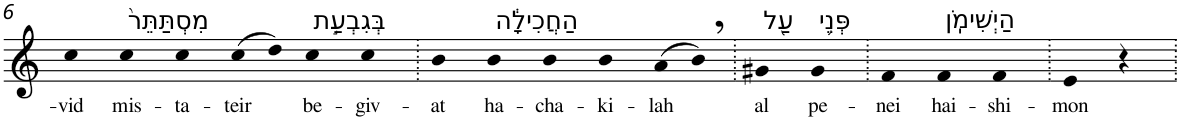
**kern	**text
*part1	*part1
*staff1	*staff1
*I"Piano	*
*I'Pno	*
!!LO:PB:g=z
*clefG2	*
*k[]	*
=6	=6
!	!LO:LY:b
4cc	-vid
!LO:TX:a:t=מִסְתַּתֵּר֙	!
!	!LO:LY:b
4cc	mis-
!	!LO:LY:b
4cc	-ta-
!	!LO:LY:b
(>8cc	-teir
8dd)	.
!LO:TX:a:t=בְּגִבְעַ֣ת	!
!	!LO:LY:b
4cc	be-
!	!LO:LY:b
4cc	-giv-
=7.	=7.
!	!LO:LY:b
4b	-at
!LO:TX:a:t=הַחֲכִילָ֔ה	!
!	!LO:LY:b
4b	ha-
!	!LO:LY:b
4b	-cha-
!	!LO:LY:b
4b	-ki-
!	!LO:LY:b
(>8a	-lah
8b,)	.
=8.	=8.
!LO:TX:a:t=עַ֖ל	!
!	!LO:LY:b
4g#X	al
!LO:TX:a:t=פְּנֵ֥י	!
!	!LO:LY:b
4g#	pe-
=9.	=9.
!	!LO:LY:b
4f	-nei
!LO:TX:a:t=הַיְשִׁימֹֽן	!
!	!LO:LY:b
4f	hai-
!	!LO:LY:b
4f	-shi-
=10.	=10.
!	!LO:LY:b
4e	-mon
4r	.
=.	=.
*-	*-
